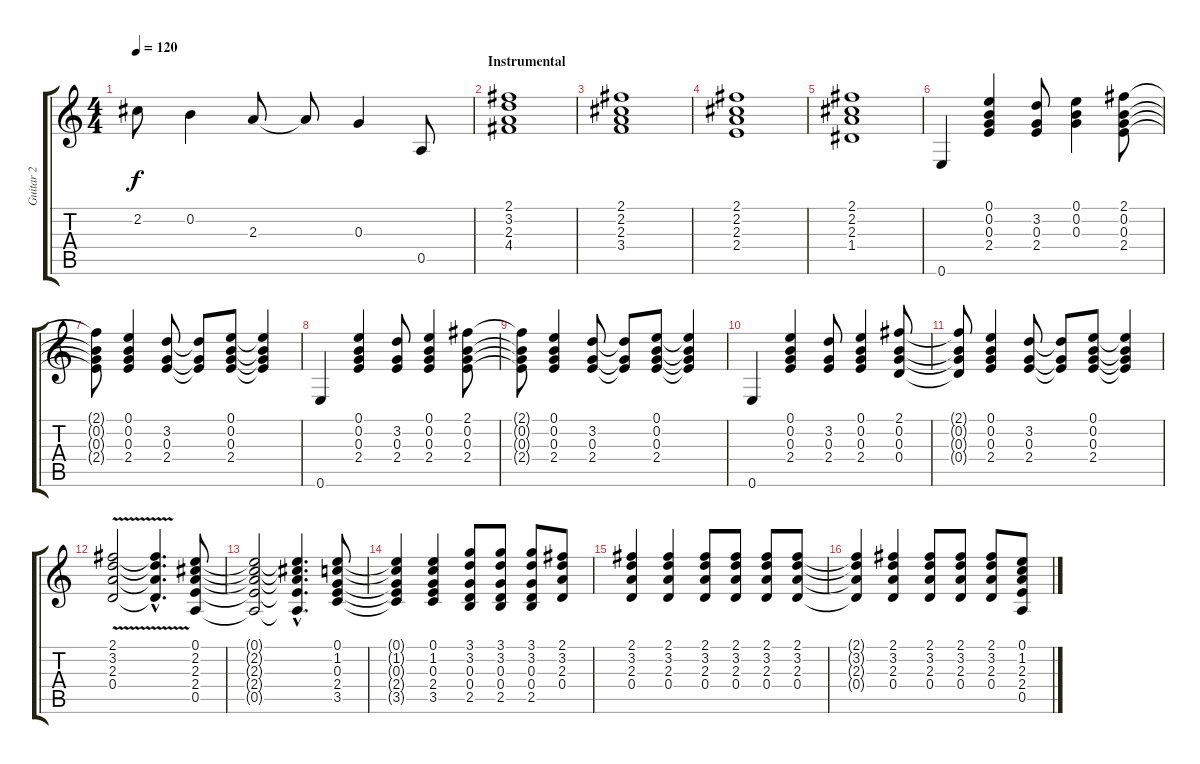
\track ("Guitar 2" "Guitar 2") {instrument electricguitarclean}
\staff {score tabs}
\tuning (E4 B3 G3 D3 A2 E2) {hide}
\ts (4 4)
\tempo 120
\clef g2
\ks c
2.2{t}.8{dy f} 0.2.4 2.3.8 2.3{t}.8 0.3.4 0.5.8 |
\section ("" "Instrumental")
(2.1 3.2 2.3 4.4).1 |
(2.1 2.2 2.3 3.4).1 |
(2.1 2.2 2.3 2.4).1 |
(2.1 2.2 2.3 1.4).1 |
0.6.4 (0.1 0.2 0.3 2.4).4 (3.2 0.3 2.4).8 (0.1 0.2 0.3).4 (2.1 0.2 0.3 2.4).8 |
(2.1{t} 0.2{t} 0.3{t} 2.4{t}).8 (0.1 0.2 0.3 2.4).4 (3.2 0.3 2.4).8 (3.2{t} 0.3{t} 2.4{t}).8 (0.1 0.2 0.3 2.4).8 (0.1{t} 0.2{t} 0.3{t} 2.4{t}).4 |
0.6.4 (0.1 0.2 0.3 2.4).4 (3.2 0.3 2.4).8 (0.1 0.2 0.3 2.4).4 (2.1 0.2 0.3 2.4).8 |
(2.1{t} 0.2{t} 0.3{t} 2.4{t}).8 (0.1 0.2 0.3 2.4).4 (3.2 0.3 2.4).8 (3.2{t} 0.3{t} 2.4{t}).8 (0.1 0.2 0.3 2.4).8 (0.1{t} 0.2{t} 0.3{t} 2.4{t}).4 |
0.6.4 (0.1 0.2 0.3 2.4).4 (3.2 0.3 2.4).8 (0.1 0.2 0.3 2.4).4 (2.1 0.2 0.3 0.4).8 |
(2.1{t} 0.2{t} 0.3{t} 0.4{t}).8 (0.1 0.2 0.3 2.4).4 (3.2 0.3 2.4).8 (3.2{t} 0.3{t} 2.4{t}).8 (0.1 0.2 0.3 2.4).8 (0.1{t} 0.2{t} 0.3{t} 2.4{t}).4 |
(2.1{v} 3.2{v} 2.3{v} 0.4{v}).2 (2.1{hac t} 3.2{hac t} 2.3{hac t} 0.4{hac t}).4{d} (0.1 2.2 2.3 2.4 0.5).8 |
(0.1{t} 2.2{t} 2.3{t} 2.4{t} 0.5{t}).2 (0.1{hac t} 2.2{hac t} 2.3{hac t} 2.4{hac t} 0.5{hac t}).4{d} (0.1 1.2 0.3 2.4 3.5).8 |
(0.1{t} 1.2{t} 0.3{t} 2.4{t} 3.5{t}).4 (0.1 1.2 0.3 2.4 3.5).4 (3.1 3.2 0.3 0.4 2.5).8 (3.1 3.2 0.3 0.4 2.5).8 (3.1 3.2 0.3 0.4 2.5).8 (2.1 3.2 2.3 0.4).8 |
(2.1 3.2 2.3 0.4).4 (2.1 3.2 2.3 0.4).4 (2.1 3.2 2.3 0.4).8 (2.1 3.2 2.3 0.4).8 (2.1 3.2 2.3 0.4).8 (2.1 3.2 2.3 0.4).8 |
(2.1{t} 3.2{t} 2.3{t} 0.4{t}).4 (2.1 3.2 2.3 0.4).4 (2.1 3.2 2.3 0.4).8 (2.1 3.2 2.3 0.4).8 (2.1 3.2 2.3 0.4).8 (0.1 1.2 2.3 2.4 0.5).8
